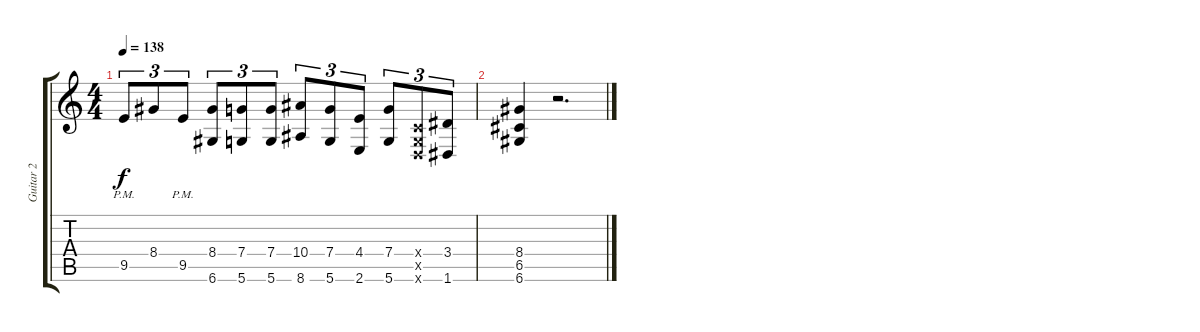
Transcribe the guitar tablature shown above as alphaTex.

\track ("Guitar 2" "Guitar 2") {instrument distortionguitar}
\staff {score tabs}
\tuning (D4 A3 F3 C3 G2 D2) {hide}
\ts (4 4)
\tempo 138
\clef g2
\ks c
9.5{pm}.8{tu (3 2) dy f} 8.4.8{tu (3 2)} 9.5{pm}.8{tu (3 2)} (8.4 6.6).8{tu (3 2)} (7.4 5.6).8{tu (3 2)} (7.4 5.6).8{tu (3 2)} (10.4 8.6).8{tu (3 2)} (7.4 5.6).8{tu (3 2)} (4.4 2.6).8{tu (3 2)} (7.4 5.6).8{tu (3 2)} (0.4{x} 0.5{x} 0.6{x}).8{tu (3 2)} (3.4 1.6).8{tu (3 2)} |
(8.4 6.5 6.6).4 r.2{d}
